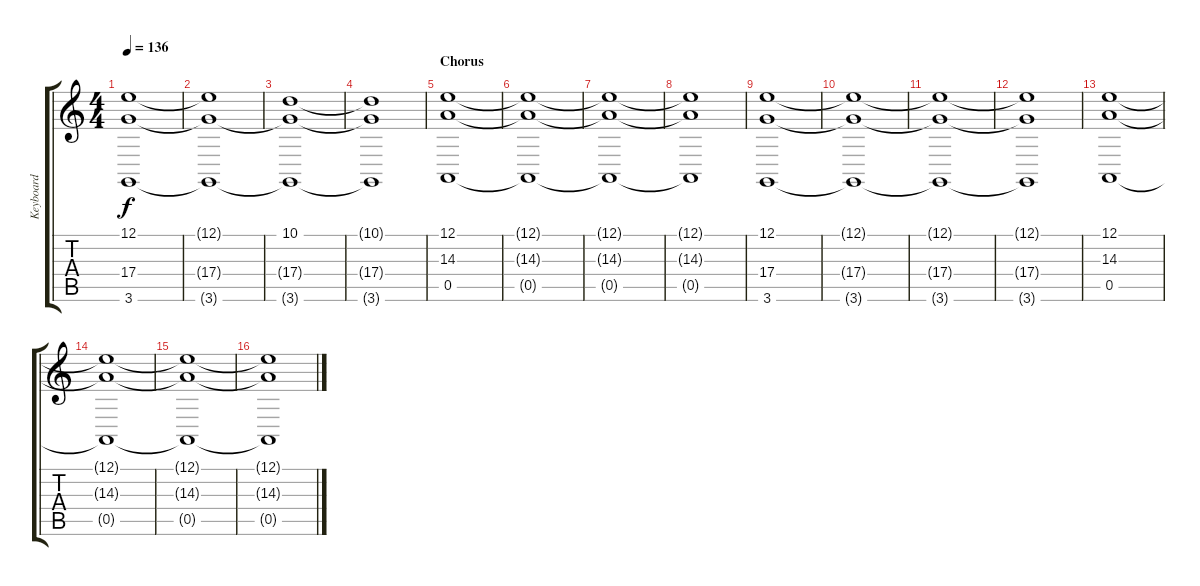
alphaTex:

\track ("Keyboard" "Keyboard") {instrument choiraahs}
\staff {score tabs}
\tuning (E4 B3 G3 D3 A2 E2) {hide}
\ts (4 4)
\tempo 136
\clef g2
\ks c
(12.1 17.4 3.6).1{dy f} |
(12.1{t} 17.4{t} 3.6{t}).1 |
(10.1 17.4{t} 3.6{t}).1 |
(10.1{t} 17.4{t} 3.6{t}).1 |
\section ("" "Chorus")
(12.1 14.3 0.5).1 |
(12.1{t} 14.3{t} 0.5{t}).1 |
(12.1{t} 14.3{t} 0.5{t}).1 |
(12.1{t} 14.3{t} 0.5{t}).1 |
(12.1 17.4 3.6).1 |
(12.1{t} 17.4{t} 3.6{t}).1 |
(12.1{t} 17.4{t} 3.6{t}).1 |
(12.1{t} 17.4{t} 3.6{t}).1 |
(12.1 14.3 0.5).1 |
(12.1{t} 14.3{t} 0.5{t}).1 |
(12.1{t} 14.3{t} 0.5{t}).1 |
(12.1{t} 14.3{t} 0.5{t}).1
